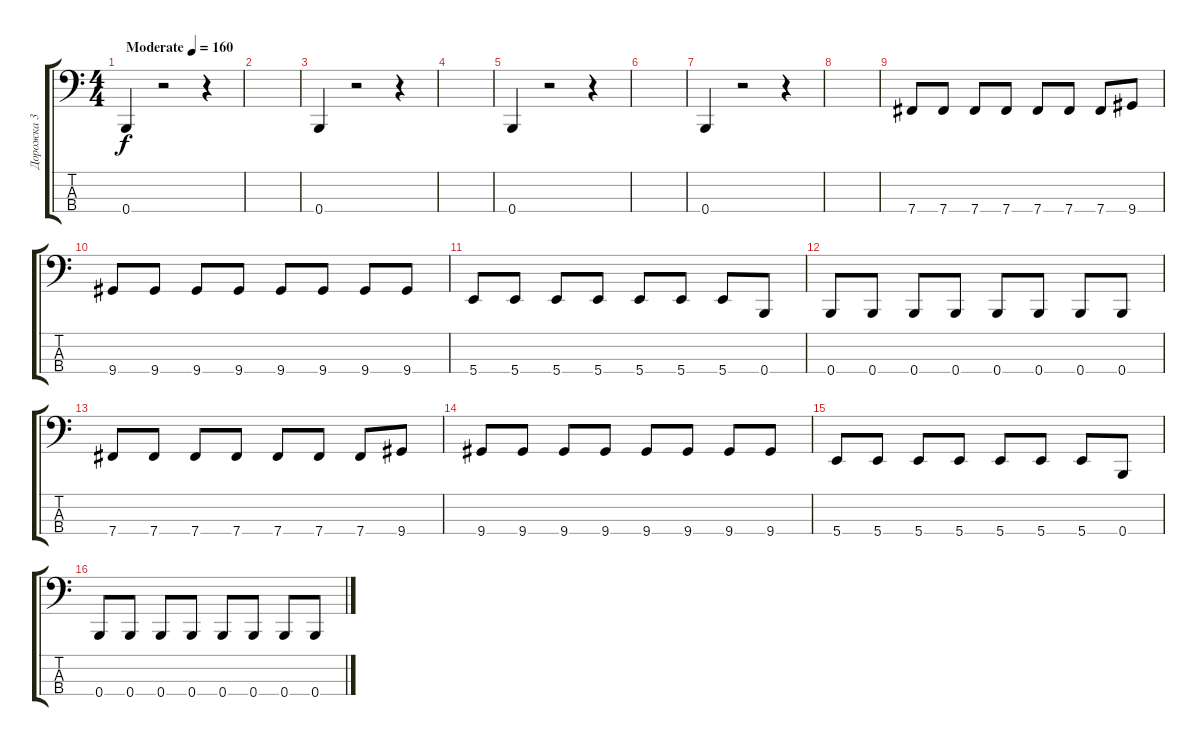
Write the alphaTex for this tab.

\track ("Дорожка 3" "Дорожка 3") {instrument electricbassfinger}
\staff {score tabs}
\tuning (G2 D2 A1 B0) {hide}
\ts (4 4)
\tempo (160 "Moderate")
\clef f4
\ks c
0.4.4{dy f instrument electricbassfinger} r.2 r.4 |
|
0.4.4 r.2 r.4 |
|
0.4.4 r.2 r.4 |
|
0.4.4 r.2 r.4 |
|
7.4.8 7.4.8 7.4.8 7.4.8 7.4.8 7.4.8 7.4.8 9.4.8 |
9.4.8 9.4.8 9.4.8 9.4.8 9.4.8 9.4.8 9.4.8 9.4.8 |
5.4.8 5.4.8 5.4.8 5.4.8 5.4.8 5.4.8 5.4.8 0.4.8 |
0.4.8 0.4.8 0.4.8 0.4.8 0.4.8 0.4.8 0.4.8 0.4.8 |
7.4.8 7.4.8 7.4.8 7.4.8 7.4.8 7.4.8 7.4.8 9.4.8 |
9.4.8 9.4.8 9.4.8 9.4.8 9.4.8 9.4.8 9.4.8 9.4.8 |
5.4.8 5.4.8 5.4.8 5.4.8 5.4.8 5.4.8 5.4.8 0.4.8 |
0.4.8 0.4.8 0.4.8 0.4.8 0.4.8 0.4.8 0.4.8 0.4.8
